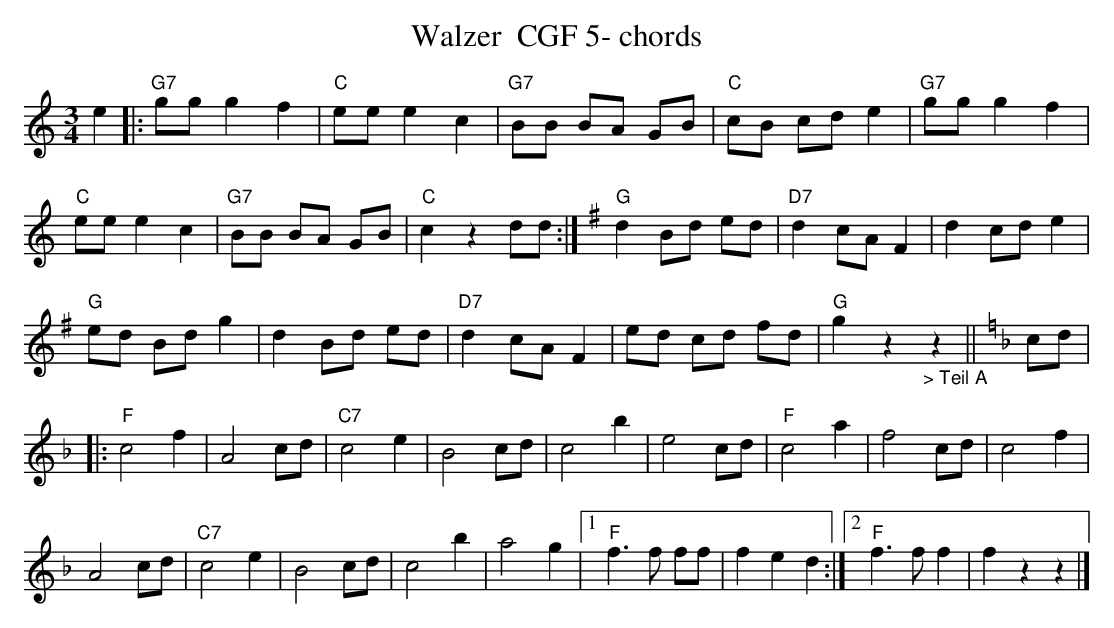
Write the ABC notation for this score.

X:1
T:Walzer  CGF 5- chords
M:3/4
L:1/8
K:Cmaj%%MIDI gchordon
e2 |: "G7"gg g2f2 | "C"eee2c2 | "G7"BB BA GB | "C"cB cde2 | "G7"ggg2f2 |
"C"eee2c2 | "G7"BB BA GB | "C"c2z2dd :| [K:Gmaj] "G"d2Bd ed | "D7"d2cAF2 | d2cde2 |
"G"ed Bdg2 | d2 Bd ed | "D7"d2 cAF2 | ed cd fd | "G"g2z2"_> Teil A"z2 || [K:Fmaj] cd |
|: "F"c4f2 | A4cd | "C7"c4e2 | B4cd | c4b2 | e4cd | "F"c4a2 | f4cd | c4f2 |
A4cd | "C7"c4e2 | B4cd | c4b2 | a4g2 |1 "F"f3f ff | f2e2d2 :|2 "F"f3ff2 | f2z2z2 |]
